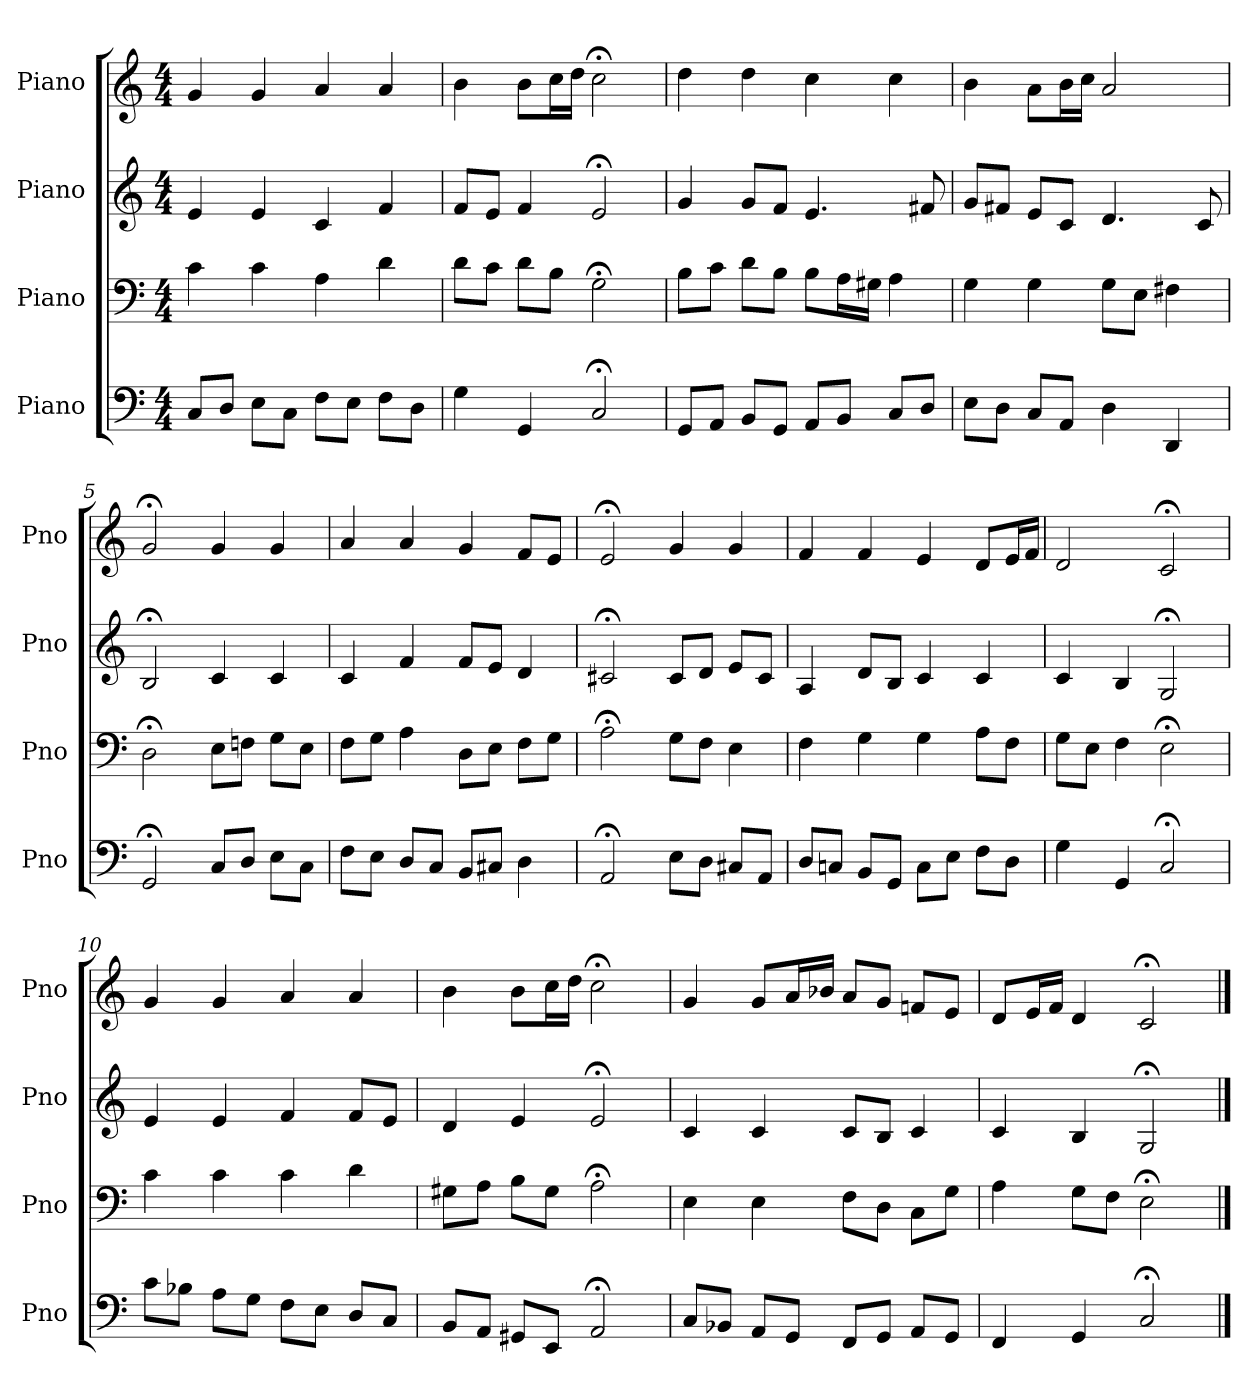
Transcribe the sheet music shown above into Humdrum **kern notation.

**kern	**kern	**kern	**kern
*part4	*part3	*part2	*part1
*staff4	*staff3	*staff2	*staff1
*I"Piano	*I"Piano	*I"Piano	*I"Piano
*I'Pno	*I'Pno	*I'Pno	*I'Pno
*clefF4	*clefF4	*clefG2	*clefG2
*k[]	*k[]	*k[]	*k[]
*M4/4	*M4/4	*M4/4	*M4/4
=1	=1	=1	=1
8C/L	4c\	4e/	4g/
8D/J	.	.	.
8E\L	4c\	4e/	4g/
8C\J	.	.	.
8F\L	4A\	4c/	4a/
8E\J	.	.	.
8F\L	4d\	4f/	4a/
8D\J	.	.	.
=2	=2	=2	=2
4G\	8d\L	8f/L	4b\
.	8c\J	8e/J	.
4GG/	8d\L	4f/	8b\L
.	8B\J	.	16cc\L
.	.	.	16dd\JJ
2C;</	2G;<\	2e;</	2cc;<\
=3	=3	=3	=3
8GG/L	8B\L	4g/	4dd\
8AA/J	8c\J	.	.
8BB/L	8d\L	8g/L	4dd\
8GG/J	8B\J	8f/J	.
8AA/L	8B\L	4.e/	4cc\
8BB/J	16A\L	.	.
.	16G#X\JJ	.	.
8C/L	4A\	.	4cc\
8D/J	.	8f#X/	.
=4	=4	=4	=4
8E\L	4G\	8g/L	4b\
8D\J	.	8f#X/J	.
8C/L	4G\	8e/L	8a\L
8AA/J	.	8c/J	16b\L
.	.	.	16cc\JJ
4D\	8G\L	4.d/	2a/
.	8E\J	.	.
4DD/	4F#X\	.	.
.	.	8c/	.
=5	=5	=5	=5
2GG;</	2D;<\	2B;</	2g;</
8C/L	8E\L	4c/	4g/
8D/J	8Fn\J	.	.
8E\L	8G\L	4c/	4g/
8C\J	8E\J	.	.
=6	=6	=6	=6
8F\L	8F\L	4c/	4a/
8E\J	8G\J	.	.
8D/L	4A\	4f/	4a/
8C/J	.	.	.
8BB/L	8D\L	8f/L	4g/
8C#X/J	8E\J	8e/J	.
4D\	8F\L	4d/	8f/L
.	8G\J	.	8e/J
=7	=7	=7	=7
2AA;</	2A;<\	2c#X;</	2e;</
8E\L	8G\L	8c#/L	4g/
8D\J	8F\J	8d/J	.
8C#X/L	4E\	8e/L	4g/
8AA/J	.	8c#/J	.
=8	=8	=8	=8
8D/L	4F\	4A/	4f/
8Cn/J	.	.	.
8BB/L	4G\	8d/L	4f/
8GG/J	.	8B/J	.
8C\L	4G\	4c/	4e/
8E\J	.	.	.
8F\L	8A\L	4c/	8d/L
8D\J	8F\J	.	16e/L
.	.	.	16f/JJ
=9	=9	=9	=9
4G\	8G\L	4c/	2d/
.	8E\J	.	.
4GG/	4F\	4B/	.
2C;</	2E;<\	2G;</	2c;</
=10	=10	=10	=10
8c\L	4c\	4e/	4g/
8B-X\J	.	.	.
8A\L	4c\	4e/	4g/
8G\J	.	.	.
8F\L	4c\	4f/	4a/
8E\J	.	.	.
8D/L	4d\	8f/L	4a/
8C/J	.	8e/J	.
=11	=11	=11	=11
8BB/L	8G#X\L	4d/	4b\
8AA/J	8A\J	.	.
8GG#X/L	8B\L	4e/	8b\L
8EE/J	8G#\J	.	16cc\L
.	.	.	16dd\JJ
2AA;</	2A;<\	2e;</	2cc;<\
=12	=12	=12	=12
8C/L	4E\	4c/	4g/
8BB-X/J	.	.	.
8AA/L	4E\	4c/	8g/L
8GG/J	.	.	16a/L
.	.	.	16b-X/JJ
8FF/L	8F\L	8c/L	8a/L
8GG/J	8D\J	8B/J	8g/J
8AA/L	8C\L	4c/	8fn/L
8GG/J	8G\J	.	8e/J
=13	=13	=13	=13
4FF/	4A\	4c/	8d/L
.	.	.	16e/L
.	.	.	16f/JJ
4GG/	8G\L	4B/	4d/
.	8F\J	.	.
2C;</	2E;<\	2G;</	2c;</
==	==	==	==
*-	*-	*-	*-
